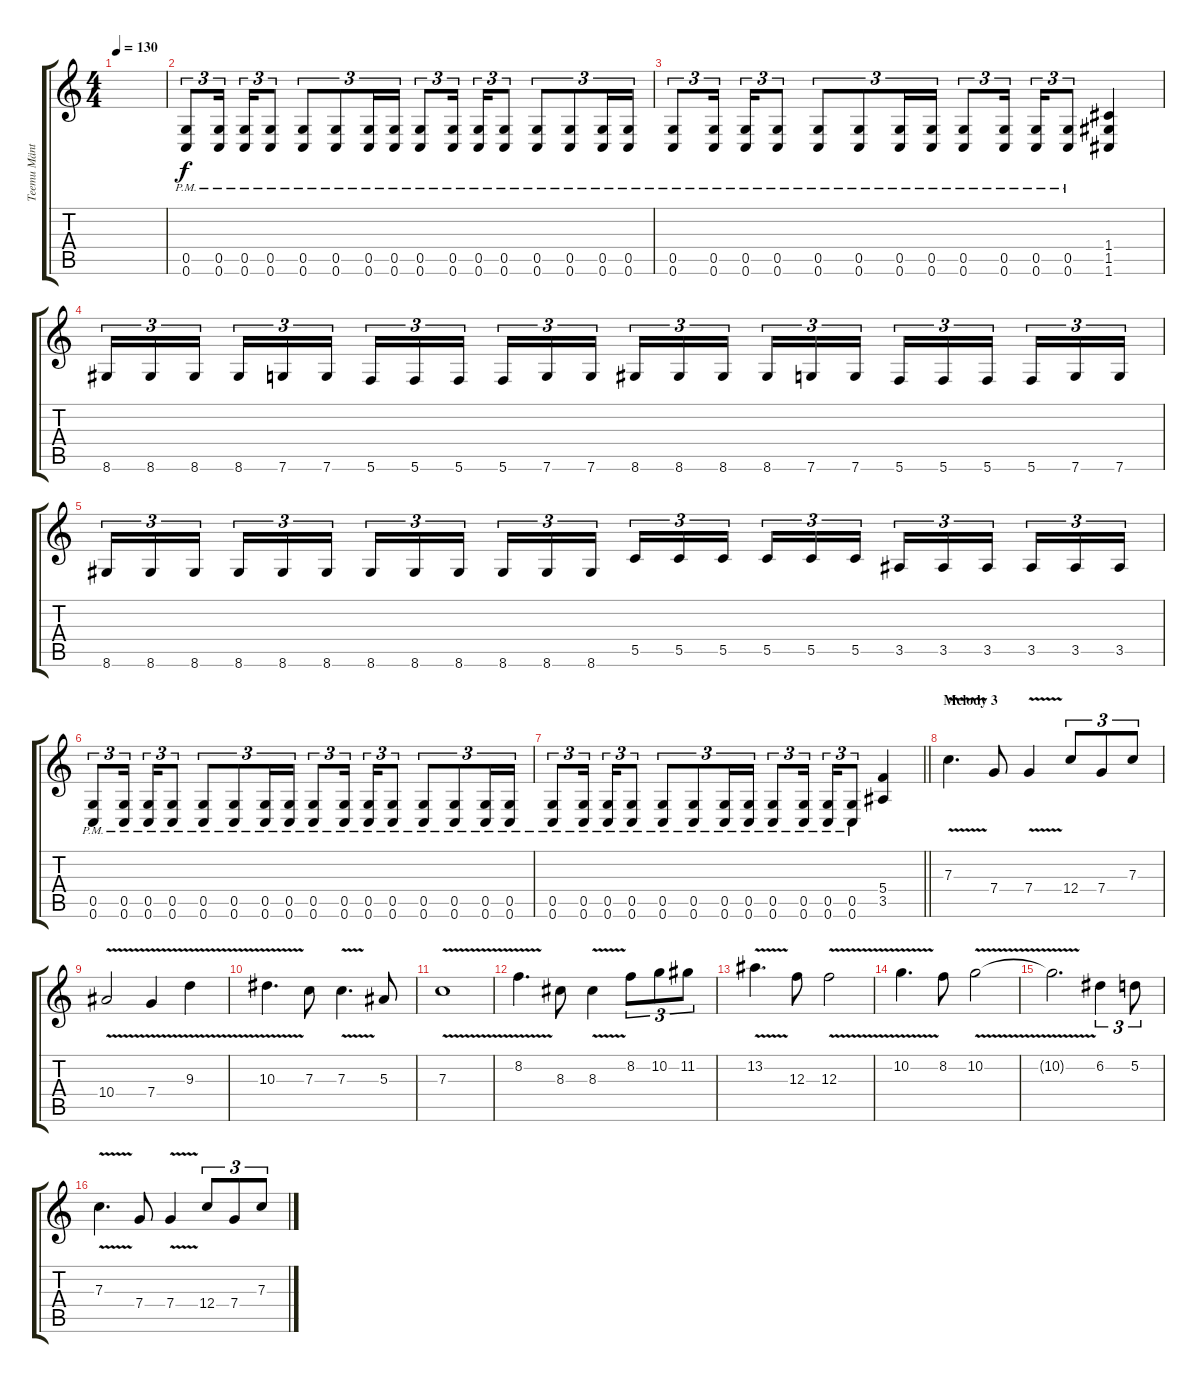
\track ("Teemu Mäntysaari" "Teemu Mänt") {instrument distortionguitar}
\staff {score tabs}
\tuning (D4 A3 F3 C3 G2 C2) {hide}
\ts (4 4)
\tempo 130
\clef g2
\ks c
|
(0.5{pm} 0.6{pm}).8{tu (3 2)} (0.5{pm} 0.6{pm}).16{tu (3 2) beam splitsecondary} (0.5{pm} 0.6{pm}).16{tu (3 2)} (0.5{pm} 0.6{pm}).8{tu (3 2)} (0.5{pm} 0.6{pm}).8{tu (3 2)} (0.5{pm} 0.6{pm}).8{tu (3 2)} (0.5{pm} 0.6{pm}).16{tu (3 2)} (0.5{pm} 0.6{pm}).16{tu (3 2)} (0.5{pm} 0.6{pm}).8{tu (3 2)} (0.5{pm} 0.6{pm}).16{tu (3 2) beam splitsecondary} (0.5{pm} 0.6{pm}).16{tu (3 2)} (0.5{pm} 0.6{pm}).8{tu (3 2)} (0.5{pm} 0.6{pm}).8{tu (3 2)} (0.5{pm} 0.6{pm}).8{tu (3 2)} (0.5{pm} 0.6{pm}).16{tu (3 2)} (0.5{pm} 0.6{pm}).16{tu (3 2)} |
(0.5{pm} 0.6{pm}).8{tu (3 2)} (0.5{pm} 0.6{pm}).16{tu (3 2) beam splitsecondary} (0.5{pm} 0.6{pm}).16{tu (3 2)} (0.5{pm} 0.6{pm}).8{tu (3 2)} (0.5{pm} 0.6{pm}).8{tu (3 2)} (0.5{pm} 0.6{pm}).8{tu (3 2)} (0.5{pm} 0.6{pm}).16{tu (3 2)} (0.5{pm} 0.6{pm}).16{tu (3 2)} (0.5{pm} 0.6{pm}).8{tu (3 2)} (0.5{pm} 0.6{pm}).16{tu (3 2) beam splitsecondary} (0.5{pm} 0.6{pm}).16{tu (3 2)} (0.5{pm} 0.6{pm}).8{tu (3 2)} (1.4 1.5 1.6).4 |
8.6.16{tu (3 2)} 8.6.16{tu (3 2)} 8.6.16{tu (3 2) beam splitsecondary} 8.6.16{tu (3 2)} 7.6.16{tu (3 2)} 7.6.16{tu (3 2)} 5.6.16{tu (3 2)} 5.6.16{tu (3 2)} 5.6.16{tu (3 2) beam splitsecondary} 5.6.16{tu (3 2)} 7.6.16{tu (3 2)} 7.6.16{tu (3 2)} 8.6.16{tu (3 2)} 8.6.16{tu (3 2)} 8.6.16{tu (3 2) beam splitsecondary} 8.6.16{tu (3 2)} 7.6.16{tu (3 2)} 7.6.16{tu (3 2)} 5.6.16{tu (3 2)} 5.6.16{tu (3 2)} 5.6.16{tu (3 2) beam splitsecondary} 5.6.16{tu (3 2)} 7.6.16{tu (3 2)} 7.6.16{tu (3 2)} |
8.6.16{tu (3 2)} 8.6.16{tu (3 2)} 8.6.16{tu (3 2) beam splitsecondary} 8.6.16{tu (3 2)} 8.6.16{tu (3 2)} 8.6.16{tu (3 2)} 8.6.16{tu (3 2)} 8.6.16{tu (3 2)} 8.6.16{tu (3 2) beam splitsecondary} 8.6.16{tu (3 2)} 8.6.16{tu (3 2)} 8.6.16{tu (3 2)} 5.5.16{tu (3 2)} 5.5.16{tu (3 2)} 5.5.16{tu (3 2) beam splitsecondary} 5.5.16{tu (3 2)} 5.5.16{tu (3 2)} 5.5.16{tu (3 2)} 3.5.16{tu (3 2)} 3.5.16{tu (3 2)} 3.5.16{tu (3 2) beam splitsecondary} 3.5.16{tu (3 2)} 3.5.16{tu (3 2)} 3.5.16{tu (3 2)} |
(0.5{pm} 0.6{pm}).8{tu (3 2)} (0.5{pm} 0.6{pm}).16{tu (3 2) beam splitsecondary} (0.5{pm} 0.6{pm}).16{tu (3 2)} (0.5{pm} 0.6{pm}).8{tu (3 2)} (0.5{pm} 0.6{pm}).8{tu (3 2)} (0.5{pm} 0.6{pm}).8{tu (3 2)} (0.5{pm} 0.6{pm}).16{tu (3 2)} (0.5{pm} 0.6{pm}).16{tu (3 2)} (0.5{pm} 0.6{pm}).8{tu (3 2)} (0.5{pm} 0.6{pm}).16{tu (3 2) beam splitsecondary} (0.5{pm} 0.6{pm}).16{tu (3 2)} (0.5{pm} 0.6{pm}).8{tu (3 2)} (0.5{pm} 0.6{pm}).8{tu (3 2)} (0.5{pm} 0.6{pm}).8{tu (3 2)} (0.5{pm} 0.6{pm}).16{tu (3 2)} (0.5{pm} 0.6{pm}).16{tu (3 2)} |
\barLineRight lightlight
(0.5{pm} 0.6{pm}).8{tu (3 2)} (0.5{pm} 0.6{pm}).16{tu (3 2) beam splitsecondary} (0.5{pm} 0.6{pm}).16{tu (3 2)} (0.5{pm} 0.6{pm}).8{tu (3 2)} (0.5{pm} 0.6{pm}).8{tu (3 2)} (0.5{pm} 0.6{pm}).8{tu (3 2)} (0.5{pm} 0.6{pm}).16{tu (3 2)} (0.5{pm} 0.6{pm}).16{tu (3 2)} (0.5{pm} 0.6{pm}).8{tu (3 2)} (0.5{pm} 0.6{pm}).16{tu (3 2) beam splitsecondary} (0.5{pm} 0.6{pm}).16{tu (3 2)} (0.5{pm} 0.6{pm}).8{tu (3 2)} (5.4 3.5).4 |
\section ("" "Melody 3")
7.3{v}.4{d volume 6} 7.4.8 7.4{v}.4 12.4.8{tu (3 2)} 7.4.8{tu (3 2)} 7.3.8{tu (3 2)} |
10.4{v}.2 7.4{v}.4 9.3{v}.4 |
10.3{v}.4{d} 7.3.8 7.3{v}.4{d} 5.3.8 |
7.3{v}.1 |
8.2{v}.4{d} 8.3.8 8.3{v}.4 8.2.8{tu (3 2)} 10.2.8{tu (3 2)} 11.2.8{tu (3 2)} |
13.2{v}.4{d} 12.3.8 12.3{v}.2 |
10.2{v}.4{d} 8.2.8 10.2{v}.2 |
10.2{t}.2{d} 6.2.4{tu (3 2)} 5.2.8{tu (3 2)} |
7.3{v}.4{d} 7.4.8 7.4{v}.4 12.4.8{tu (3 2)} 7.4.8{tu (3 2)} 7.3.8{tu (3 2)}
